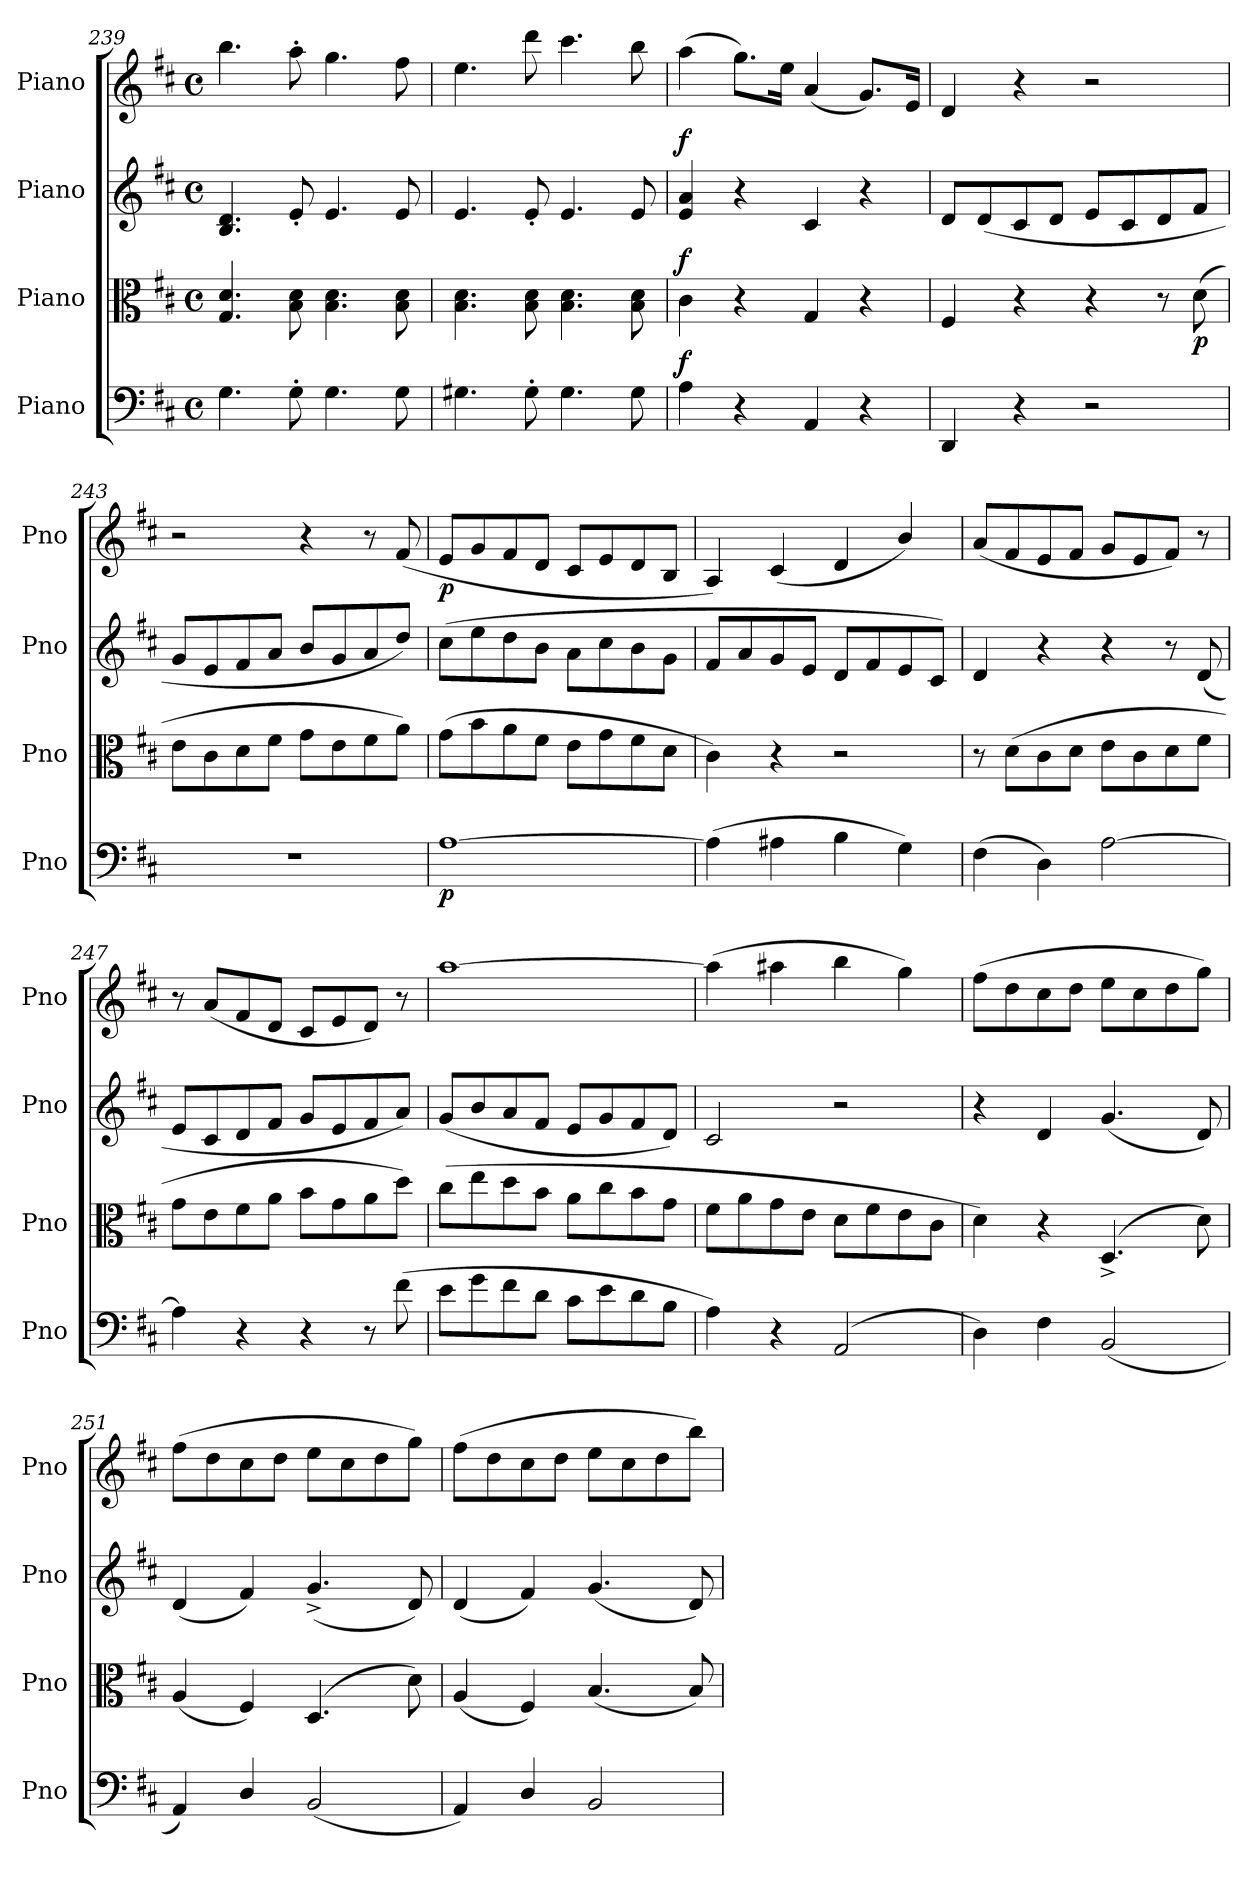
**kern	**dynam	**kern	**dynam	**kern	**dynam	**kern	**dynam
*part4	*part4	*part3	*part3	*part2	*part2	*part1	*part1
*staff4	*staff4	*staff3	*staff3	*staff2	*staff2	*staff1	*staff1
*I"Piano	*	*I"Piano	*	*I"Piano	*	*I"Piano	*
*I'Pno	*	*I'Pno	*	*I'Pno	*	*I'Pno	*
*clefF4	*	*clefC3	*	*clefG2	*	*clefG2	*
*k[f#c#]	*	*k[f#c#]	*	*k[f#c#]	*	*k[f#c#]	*
*M4/4	*	*M4/4	*	*M4/4	*	*M4/4	*
*met(c)	*	*met(c)	*	*met(c)	*	*met(c)	*
=239	=239	=239	=239	=239	=239	=239	=239
4.G\	.	4.G/ 4.d/	.	4.B/ 4.d/	.	4.bb\	.
8G'\	.	8B\ 8d\	.	8e'/	.	8aa'\	.
4.G\	.	4.B\ 4.d\	.	4.e/	.	4.gg\	.
8G\	.	8B\ 8d\	.	8e/	.	8ff#\	.
!!LO:LB:g=z
=240	=240	=240	=240	=240	=240	=240	=240
4.G#X\	.	4.B\ 4.d\	.	4.e/	.	4.ee\	.
8G#'\	.	8B\ 8d\	.	8e'/	.	8ddd\	.
4.G#\	.	4.B\ 4.d\	.	4.e/	.	4.ccc#\	.
8G#\	.	8B\ 8d\	.	8e/	.	8bb\	.
=241	=241	=241	=241	=241	=241	=241	=241
!	!LO:DY:a	!	!LO:DY:a	!	!LO:DY:a	!	!
4A\	f	4c#\	f	4e/ 4a/	f	(4aa\	.
4r	.	4r	.	4r	.	8.gg\L)	.
.	.	.	.	.	.	16ee\Jk	.
4AA/	.	4G/	.	4c#/	.	(4a/	.
4r	.	4r	.	4r	.	8.g/L)	.
.	.	.	.	.	.	16e/Jk	.
!!LO:PB:g=z
=242	=242	=242	=242	=242	=242	=242	=242
4DD/	.	4F#/	.	8d/L	.	4d/	.
.	.	.	.	(8d/	.	.	.
4r	.	4r	.	8c#/	.	4r	.
.	.	.	.	8d/J	.	.	.
2r	.	4r	.	8e/L	.	2r	.
.	.	.	.	8c#/	.	.	.
.	.	8r	.	8d/	.	.	.
!	!	!	!LO:DY:b	!	!	!	!
.	.	(8d\	p	8f#/J	.	.	.
=243	=243	=243	=243	=243	=243	=243	=243
1r	.	8e\L	.	8g/L	.	2r	.
.	.	8c#\	.	8e/	.	.	.
.	.	8d\	.	8f#/	.	.	.
.	.	8f#\J	.	8a/J	.	.	.
.	.	8g\L	.	8b/L	.	4r	.
.	.	8e\	.	8g/	.	.	.
.	.	8f#\	.	8a/	.	8r	.
.	.	8a\J)	.	8dd/J)	.	(8f#/	.
=244	=244	=244	=244	=244	=244	=244	=244
!	!LO:DY:b	!	!	!	!	!	!LO:DY:b
[1A	p	(8g\L	.	(8cc#\L	.	8e/L	p
.	.	8b\	.	8ee\	.	8g/	.
.	.	8a\	.	8dd\	.	8f#/	.
.	.	8f#\J	.	8b\J	.	8d/J	.
.	.	8e\L	.	8a\L	.	8c#/L	.
.	.	8g\	.	8cc#\	.	8e/	.
.	.	8f#\	.	8b\	.	8d/	.
.	.	8d\J	.	8g\J	.	8B/J	.
=245	=245	=245	=245	=245	=245	=245	=245
(4A\]	.	4c#\)	.	8f#/L	.	4A/)	.
.	.	.	.	8a/	.	.	.
4A#X\	.	4r	.	8g/	.	(4c#/	.
.	.	.	.	8e/J	.	.	.
4B\	.	2r	.	8d/L	.	4d/	.
.	.	.	.	8f#/	.	.	.
4G\)	.	.	.	8e/	.	4b/)	.
.	.	.	.	8c#/J)	.	.	.
=246	=246	=246	=246	=246	=246	=246	=246
(4F#\	.	8r	.	4d/	.	(8a/L	.
.	.	(8d\L	.	.	.	8f#/	.
4D\)	.	8c#\	.	4r	.	8e/	.
.	.	8d\J	.	.	.	8f#/J	.
[2A\	.	8e\L	.	4r	.	8g/L	.
.	.	8c#\	.	.	.	8e/	.
.	.	8d\	.	8r	.	8f#/J)	.
.	.	8f#\J	.	(8d/	.	8r	.
=247	=247	=247	=247	=247	=247	=247	=247
4A\]	.	8g\L	.	8e/L	.	8r	.
.	.	8e\	.	8c#/	.	(8a/L	.
4r	.	8f#\	.	8d/	.	8f#/	.
.	.	8a\J	.	8f#/J	.	8d/J	.
4r	.	8b\L	.	8g/L	.	8c#/L	.
.	.	8g\	.	8e/	.	8e/	.
8r	.	8a\	.	8f#/	.	8d/J)	.
(8f#\	.	8dd\J)	.	8a/J)	.	8r	.
=248	=248	=248	=248	=248	=248	=248	=248
8e\L	.	(8cc#\L	.	(8g/L	.	[1aa	.
8g\	.	8ee\	.	8b/	.	.	.
8f#\	.	8dd\	.	8a/	.	.	.
8d\J	.	8b\J	.	8f#/J	.	.	.
8c#\L	.	8a\L	.	8e/L	.	.	.
8e\	.	8cc#\	.	8g/	.	.	.
8d\	.	8b\	.	8f#/	.	.	.
8B\J	.	8g\J	.	8d/J)	.	.	.
!!LO:LB:g=z
=249	=249	=249	=249	=249	=249	=249	=249
4A\)	.	8f#\L	.	2c#/	.	(4aa\]	.
.	.	8a\	.	.	.	.	.
4r	.	8g\	.	.	.	4aa#X\	.
.	.	8e\J	.	.	.	.	.
(>2AA/	.	8d\L	.	2r	.	4bb\	.
.	.	8f#\	.	.	.	.	.
.	.	8e\	.	.	.	4gg\)	.
.	.	8c#\J	.	.	.	.	.
=250	=250	=250	=250	=250	=250	=250	=250
4D\)	.	4d\)	.	4r	.	(8ff#\L	.
.	.	.	.	.	.	8dd\	.
4F#\	.	4r	.	4d/	.	8cc#\	.
.	.	.	.	.	.	8dd\J	.
(2BB/	.	(4.D^/	.	(4.g/	.	8ee\L	.
.	.	.	.	.	.	8cc#\	.
.	.	.	.	.	.	8dd\	.
.	.	8d\)	.	8d/)	.	8gg\J)	.
=251	=251	=251	=251	=251	=251	=251	=251
4AA/)	.	(4A/	.	(4d/	.	(8ff#\L	.
.	.	.	.	.	.	8dd\	.
4D/	.	4F#/)	.	4f#/)	.	8cc#\	.
.	.	.	.	.	.	8dd\J	.
(2BB/	.	(4.D/	.	(4.g^/	.	8ee\L	.
.	.	.	.	.	.	8cc#\	.
.	.	.	.	.	.	8dd\	.
.	.	8d\)	.	8d/)	.	8gg\J)	.
=252	=252	=252	=252	=252	=252	=252	=252
4AA/)	.	(4A/	.	(4d/	.	(8ff#\L	.
.	.	.	.	.	.	8dd\	.
4D/	.	4F#/)	.	4f#/)	.	8cc#\	.
.	.	.	.	.	.	8dd\J	.
2BB/	.	(4.B/	.	(4.g/	.	8ee\L	.
.	.	.	.	.	.	8cc#\	.
.	.	.	.	.	.	8dd\	.
.	.	8B/)	.	8d/)	.	8bb\J)	.
=	=	=	=	=	=	=	=
*-	*-	*-	*-	*-	*-	*-	*-
